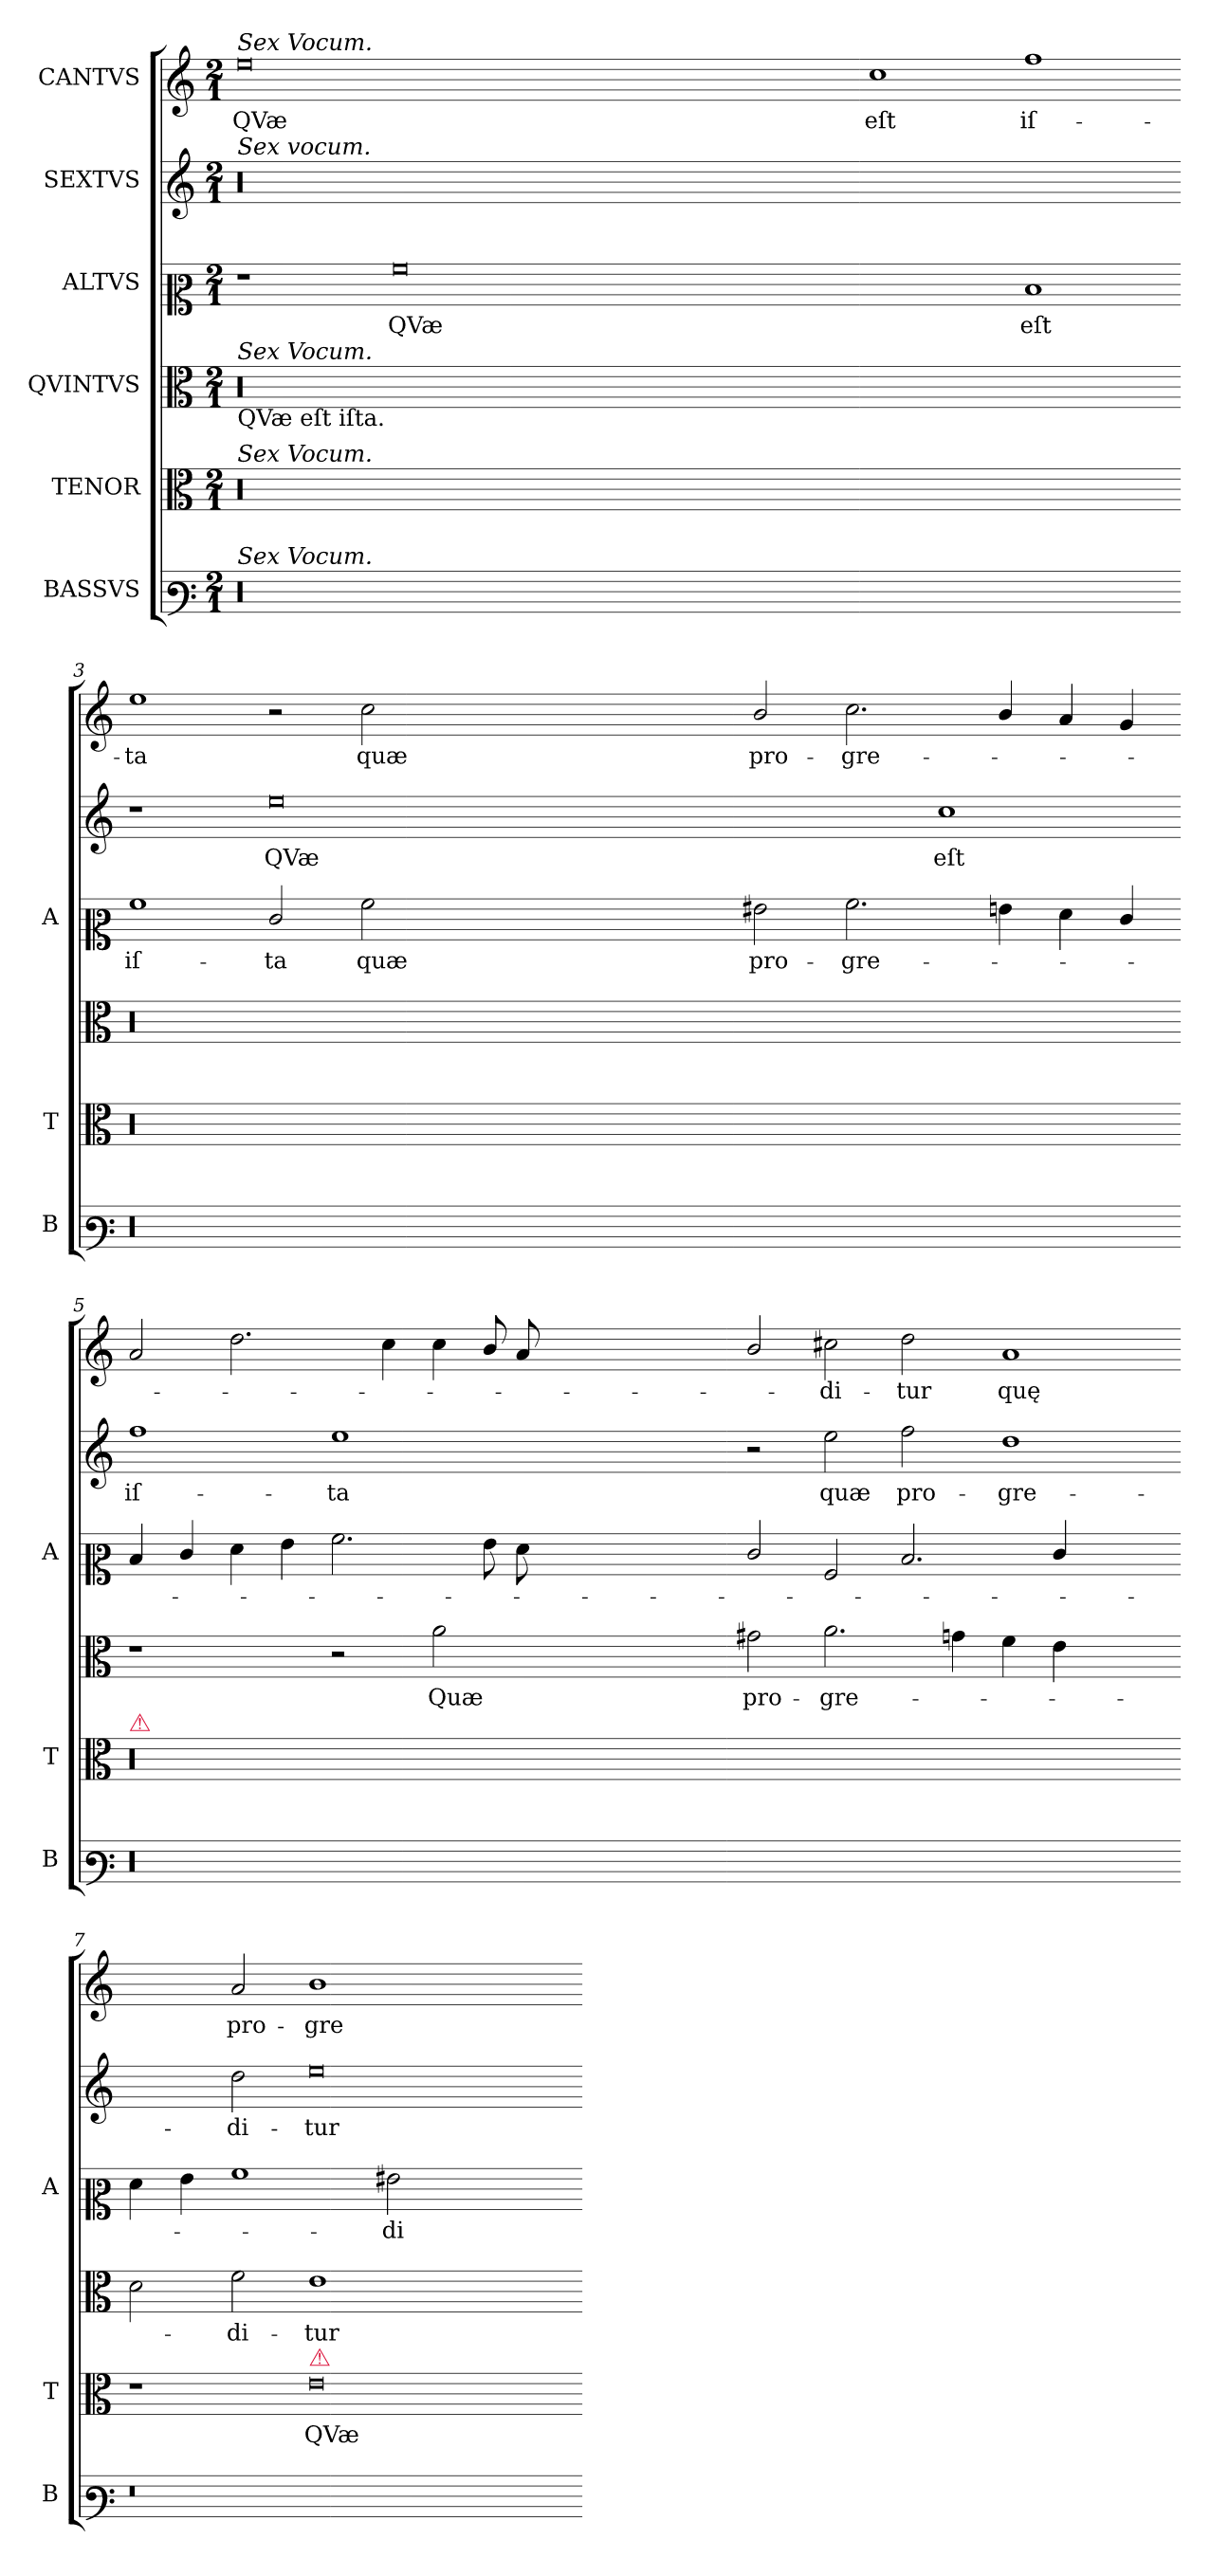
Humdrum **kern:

**kern	**kern	**text	**kern	**text	**kern	**text	**kern	**text	**kern	**text
*part6	*part5	*part5	*part4	*part4	*part3	*part3	*part2	*part2	*part1	*part1
*staff6	*staff5	*staff5	*staff4	*staff4	*staff3	*staff3	*staff2	*staff2	*staff1	*staff1
*I"BASSVS	*I"TENOR	*	*I"QVINTVS	*	*I"ALTVS	*	*I"SEXTVS	*	*I"CANTVS	*
*I'B	*I'T	*	*	*	*I'A	*	*	*	*	*
*clefF3	*clefC3	*	*clefC3	*	*clefC2	*	*clefG2	*	*clefG2	*
*k[]	*k[]	*	*k[]	*	*k[]	*	*k[]	*	*k[]	*
*a:	*a:	*	*a:	*	*a:	*	*a:	*	*a:	*
*M2/1	*M2/1	*	*M2/1	*	*M2/1	*	*M2/1	*	*M2/1	*
=1	=1	=1	=1	=1	=1	=1	=1	=1	=1	=1
!	!	!	!	!	!	!	!	!	!LO:TX:a:i:t=Sex Vocum.	!
!	!	!	!	!	!	!	!LO:TX:a:i:t=Sex vocum.	!	!	!
!	!	!	!LO:TX:b:t=QVæ eſt iſta.	!	!	!	!	!	!	!
!	!	!	!LO:TX:a:i:t=Sex Vocum.	!	!	!	!	!	!	!
!	!LO:TX:a:i:t=Sex Vocum.	!	!	!	!	!	!	!	!	!
!LO:TX:a:i:t=Sex Vocum.	!	!	!	!	!	!	!	!	!	!
00r	00r	.	00r	.	1r	.	00r	.	0ee	QVæ
.	.	.	.	.	0a	QVæ	.	.	.	.
.	.	.	.	.	.	.	.	.	0ryy	.
.	.	.	.	.	1ryy	.	.	.	.	.
=2-	=2-	=2-	=2-	=2-	=2-	=2-	=2-	=2-	=2-	=2-
0ryy	0ryy	.	0ryy	.	1ryy	.	0ryy	.	1cc	eſt
.	.	.	.	.	1d	eſt	.	.	1ff	iſ-
=3-	=3-	=3-	=3-	=3-	=3-	=3-	=3-	=3-	=3-	=3-
00r	00r	.	00r	.	1a	iſ-	1r	.	1ee	-ta
.	.	.	.	.	2e/	-ta	0ee	QVæ	2r	.
.	.	.	.	.	2a\	quæ	.	.	2cc\	quæ
.	.	.	.	.	0ryy	.	.	.	0ryy	.
.	.	.	.	.	.	.	1ryy	.	.	.
=4-	=4-	=4-	=4-	=4-	=4-	=4-	=4-	=4-	=4-	=4-
0ryy	0ryy	.	0ryy	.	2g#X\	pro-	1ryy	.	2b/	pro-
.	.	.	.	.	2.a\	-gre-	.	.	2.cc\	-gre-
.	.	.	.	.	.	.	1cc	eſt	.	.
.	.	.	.	.	4gn\	.	.	.	4b/	.
.	.	.	.	.	4f\	.	.	.	4a/	.
.	.	.	.	.	4e/	.	.	.	4g/	.
=5-	=5-	=5-	=5-	=5-	=5-	=5-	=5-	=5-	=5-	=5-
!	!LO:TX:a:color=crimson:t=⚠	!	!	!	!	!	!	!	!	!
00r	00r	.	1r	.	4d/	.	1ff	iſ-	2a/	.
.	.	.	.	.	4e/	.	.	.	.	.
.	.	.	.	.	4f\	.	.	.	2.dd\	.
.	.	.	.	.	4g\	.	.	.	.	.
.	.	.	2r	.	2.a\	.	1ee	-ta	.	.
.	.	.	.	.	.	.	.	.	4cc\	.
.	.	.	2a\	Quæ	.	.	.	.	4cc\	.
.	.	.	.	.	8g\	.	.	.	8b/	.
.	.	.	.	.	8f\	.	.	.	8a/	.
.	.	.	0ryy	.	0ryy	.	0ryy	.	0ryy	.
=6-	=6-	=6-	=6-	=6-	=6-	=6-	=6-	=6-	=6-	=6-
0ryy	0ryy	.	2g#X\	pro-	2e/	.	2r	.	2b/	.
.	.	.	2.a\	-gre-	2A/	.	2ee\	quæ	2cc#X\	-di-
.	.	.	.	.	2.d/	.	2ff\	pro-	2dd\	-tur
.	.	.	4gn\	.	.	.	.	.	.	.
.	.	.	4f\	.	.	.	1dd\	-gre-	1a/	quę
.	.	.	4e\	.	4e/	.	.	.	.	.
2ryy	2ryy	.	2ryy	.	2ryy	.	.	.	.	.
=7-	=7-	=7-	=7-	=7-	=7-	=7-	=7-	=7-	=7-	=7-
0r	1r	.	2d\	.	4f\	.	2ryy	.	2ryy	.
.	.	.	.	.	4g\	.	.	.	.	.
.	.	.	2f\	-di-	1a	.	2dd\	-di-	2a/	pro-
!	!LO:TX:a:color=crimson:t=⚠	!	!	!	!	!	!	!	!	!
.	0e	QVæ	1e	-tur	.	.	0ee	-tur	1b	-gre-
.	.	.	.	.	2g#X\	-di-	.	.	.	.
1ryy	.	.	1ryy	.	1ryy	.	.	.	1ryy	.
=-	=-	=-	=-	=-	=-	=-	=-	=-	=-	=-
*-	*-	*-	*-	*-	*-	*-	*-	*-	*-	*-
